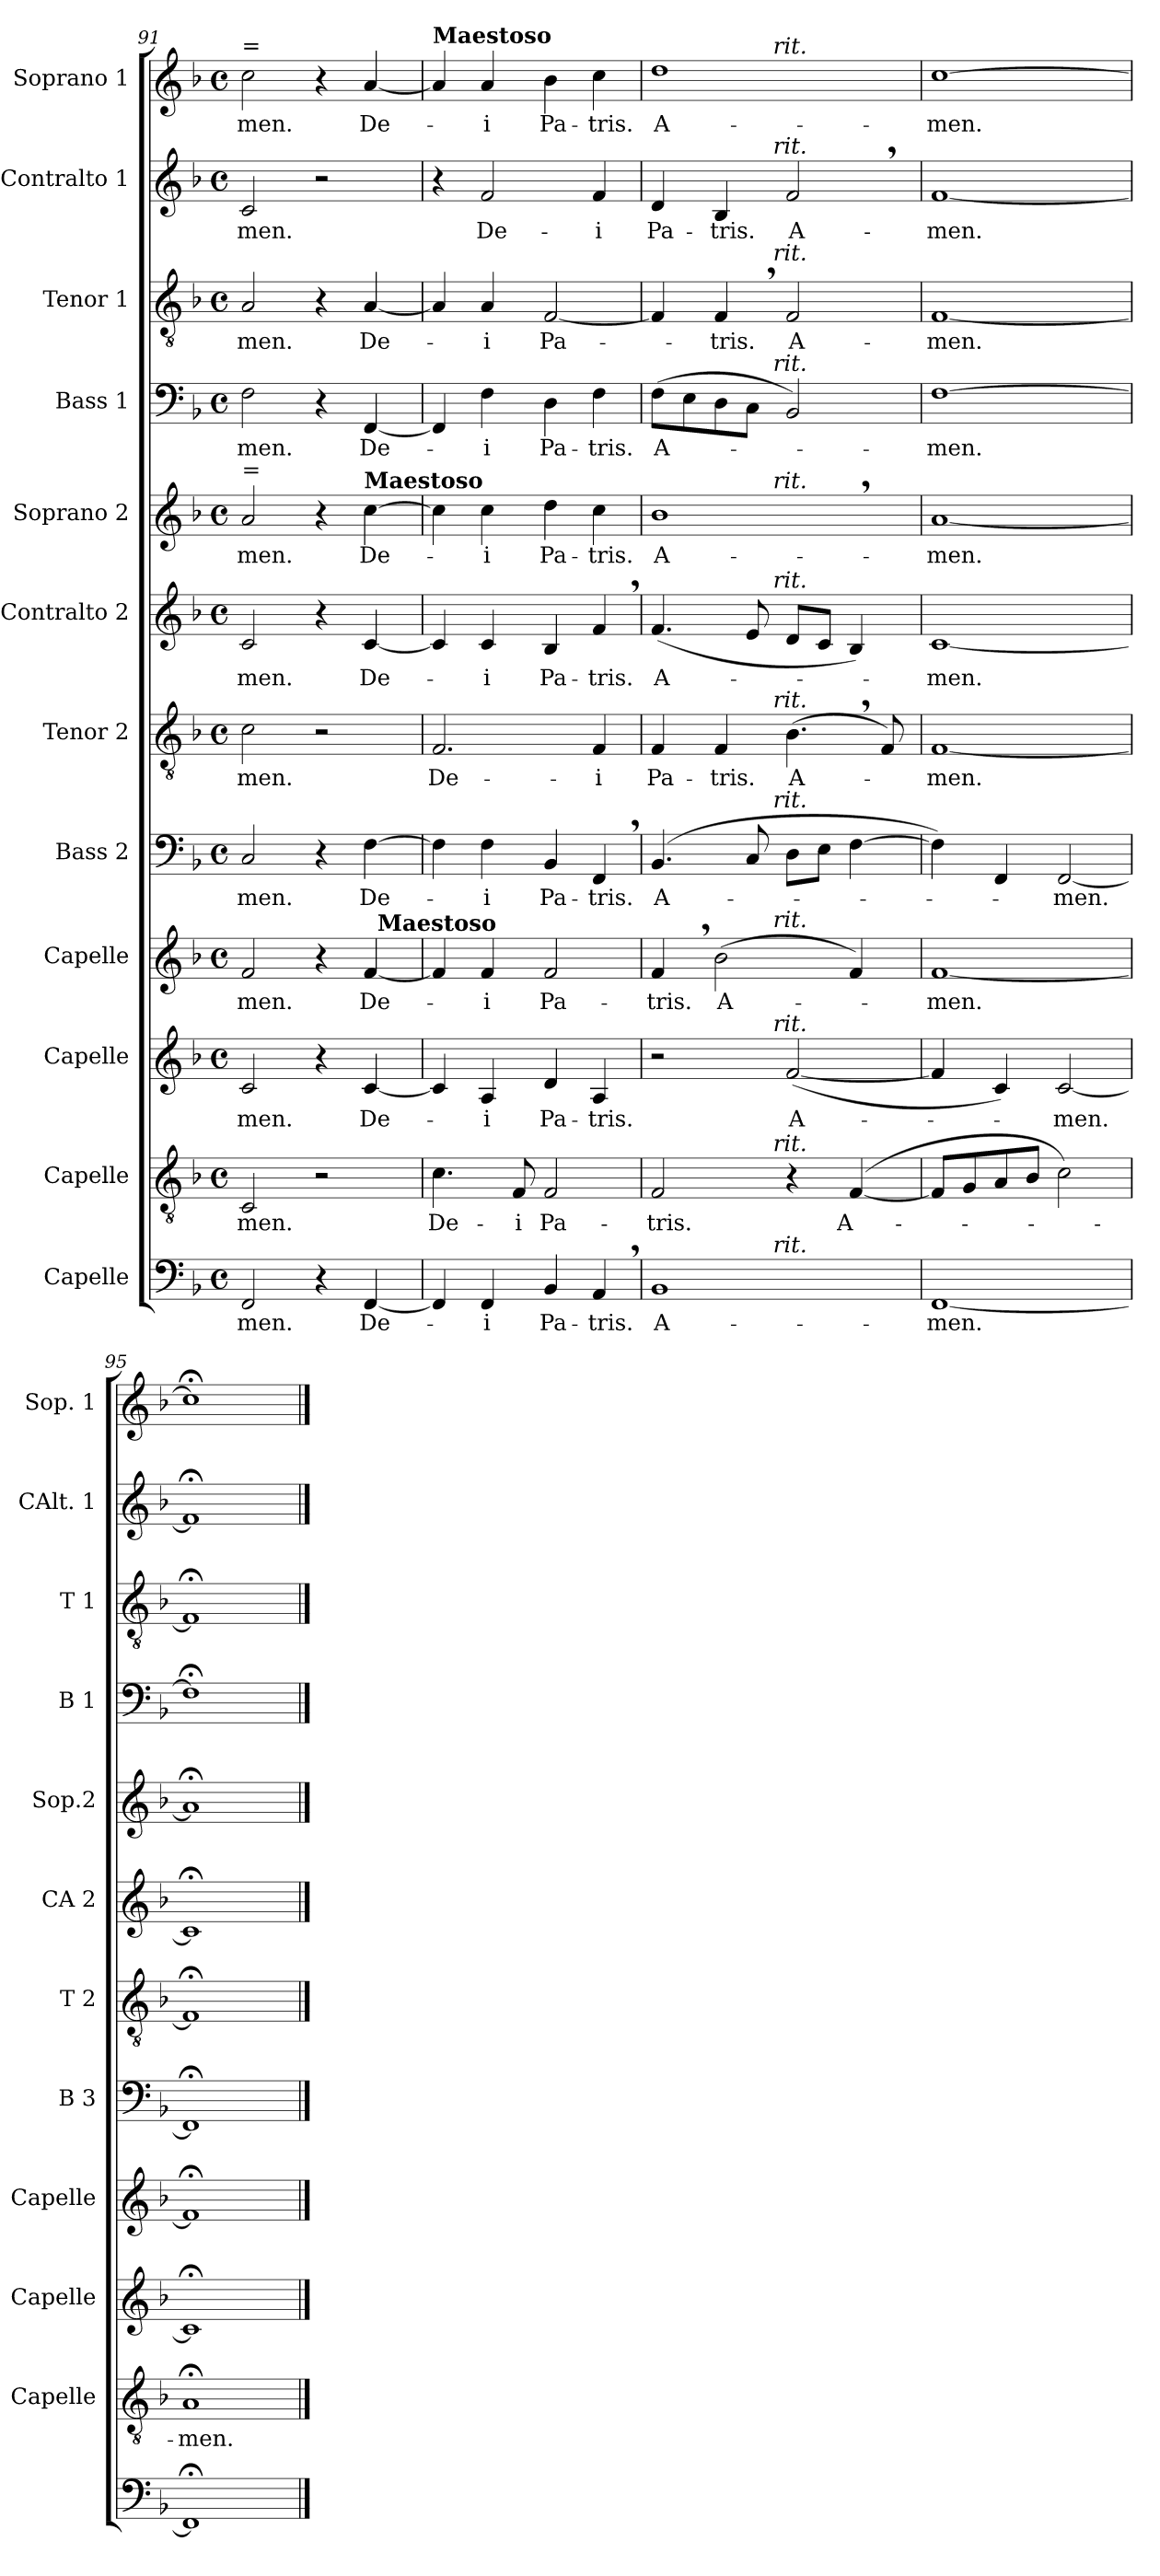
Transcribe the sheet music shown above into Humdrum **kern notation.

**kern	**text	**kern	**text	**kern	**text	**kern	**text	**kern	**text	**kern	**text	**kern	**text	**kern	**text	**kern	**text	**kern	**text	**kern	**text	**kern	**text
*part12	*part12	*part11	*part11	*part10	*part10	*part9	*part9	*part8	*part8	*part7	*part7	*part6	*part6	*part5	*part5	*part4	*part4	*part3	*part3	*part2	*part2	*part1	*part1
*staff12	*staff12	*staff11	*staff11	*staff10	*staff10	*staff9	*staff9	*staff8	*staff8	*staff7	*staff7	*staff6	*staff6	*staff5	*staff5	*staff4	*staff4	*staff3	*staff3	*staff2	*staff2	*staff1	*staff1
*I"Capelle	*	*I"Capelle	*	*I"Capelle	*	*I"Capelle	*	*I"Bass 2	*	*I"Tenor 2	*	*I"Contralto 2	*	*I"Soprano 2	*	*I"Bass 1	*	*I"Tenor 1	*	*I"Contralto 1	*	*I"Soprano 1	*
*	*	*I'Capelle	*	*I'Capelle	*	*I'Capelle	*	*I'B 3	*	*I'T 2	*	*I'CA 2	*	*I'Sop.2	*	*I'B 1	*	*I'T 1	*	*I'CAlt. 1	*	*I'Sop. 1	*
*clefF4	*	*clefGv2	*	*clefG2	*	*clefG2	*	*clefF4	*	*clefGv2	*	*clefG2	*	*clefG2	*	*clefF4	*	*clefGv2	*	*clefG2	*	*clefG2	*
*k[b-]	*	*k[b-]	*	*k[b-]	*	*k[b-]	*	*k[b-]	*	*k[b-]	*	*k[b-]	*	*k[b-]	*	*k[b-]	*	*k[b-]	*	*k[b-]	*	*k[b-]	*
*F:	*	*F:	*	*F:	*	*F:	*	*F:	*	*F:	*	*F:	*	*F:	*	*F:	*	*F:	*	*F:	*	*F:	*
*M4/4	*	*M4/4	*	*M4/4	*	*M4/4	*	*M4/4	*	*M4/4	*	*M4/4	*	*M4/4	*	*M4/4	*	*M4/4	*	*M4/4	*	*M4/4	*
*met(c)	*	*met(c)	*	*met(c)	*	*met(c)	*	*met(c)	*	*met(c)	*	*met(c)	*	*met(c)	*	*met(c)	*	*met(c)	*	*met(c)	*	*met(c)	*
=91	=91	=91	=91	=91	=91	=91	=91	=91	=91	=91	=91	=91	=91	=91	=91	=91	=91	=91	=91	=91	=91	=91	=91
!	!	!	!	!	!	!	!	!	!	!	!	!	!	!	!	!	!	!	!	!	!	!LO:TX:a:t==	!
!	!	!	!	!	!	!	!	!	!	!	!	!	!	!LO:TX:a:t==	!	!	!	!	!	!	!	!	!
!	!	!	!	!	!	!LO:TX:a:t==	!	!	!	!	!	!	!	!	!	!	!	!	!	!	!	!	!
*	*	*	*	*	*	*^	*	*	*	*	*	*	*	*	*	*	*	*	*	*	*	*	*
2FF/	-men.	2C/	-men.	2c/	-men.	2f/	2ryy	-men.	2C/	-men.	2c\	-men.	2c/	-men.	2a/	-men.	2F\	-men.	2A/	-men.	2c/	-men.	2cc\	-men.
4r	.	2r	.	4r	.	4r	4ryy	.	4r	.	2r	.	4r	.	4r	.	4r	.	4r	.	2r	.	4r	.
!	!	!	!	!	!	!	!	!	!	!	!	!	!	!	!LO:TX:a:B:t=Maestoso	!	!	!	!	!	!	!	!	!
[4FF/	De-	.	.	[4c/	De-	[4f/	32ryy	De-	[4F\	De-	.	.	[4c/	De-	[4cc\	De-	[4FF/	De-	[4A/	De-	.	.	[4a/	De-
!	!	!	!	!	!	!	!LO:TX:a:B:t=Maestoso	!	!	!	!	!	!	!	!	!	!	!	!	!	!	!	!	!
.	.	.	.	.	.	.	8..ryy	.	.	.	.	.	.	.	.	.	.	.	.	.	.	.	.	.
=92	=92	=92	=92	=92	=92	=92	=92	=92	=92	=92	=92	=92	=92	=92	=92	=92	=92	=92	=92	=92	=92	=92	=92	=92
!	!	!	!	!	!	!	!	!	!	!	!	!	!	!	!	!	!	!	!	!	!	!	!LO:TX:a:B:t=Maestoso	!
*	*	*	*	*	*	*v	*v	*	*	*	*	*	*	*	*	*	*	*	*	*	*	*	*	*
4FF/]	.	4.c\	De-	4c/]	.	4f/]	.	4F\]	.	2.F/	De-	4c/]	.	4cc\]	.	4FF/]	.	4A/]	.	4r	.	4a/]	.
4FF/	-i	.	.	4A/	-i	4f/	-i	4F\	-i	.	.	4c/	-i	4cc\	-i	4F\	-i	4A/	-i	2f/	De-	4a/	-i
.	.	8F/	-i	.	.	.	.	.	.	.	.	.	.	.	.	.	.	.	.	.	.	.	.
4BB-/	Pa-	2F/	Pa-	4d/	Pa-	2f/	Pa-	4BB-/	Pa-	.	.	4B-/	Pa-	4dd\	Pa-	4D\	Pa-	[2F/	Pa-	.	.	4b-\	Pa-
4AA,>/	-tris.	.	.	4A/	-tris.	.	.	4FF,>/	-tris.	4F/	-i	4f,>/	-tris.	4cc\	-tris.	4F\	-tris.	.	.	4f/	-i	4cc\	-tris.
=93	=93	=93	=93	=93	=93	=93	=93	=93	=93	=93	=93	=93	=93	=93	=93	=93	=93	=93	=93	=93	=93	=93	=93
*^	*	*^	*	*^	*	*^	*	*^	*	*^	*	*^	*	*^	*	*^	*	*^	*	*^	*	*^	*
1BB-	4...ryy	A-	2F/	4...ryy	-tris.	2r	4...ryy	.	4f,>/	4...ryy	-tris.	(4.BB-/	4...ryy	A-	4F/	4...ryy	Pa-	(4.f/	4...ryy	A-	1b-,>	4...ryy	A-	(8F\L	4...ryy	A-	4F/]	4...ryy	.	4d/	4...ryy	Pa-	1dd	4...ryy	A-
.	.	.	.	.	.	.	.	.	.	.	.	.	.	.	.	.	.	.	.	.	.	.	.	8E\	.	.	.	.	.	.	.	.	.	.	.
.	.	.	.	.	.	.	.	.	(2b-\	.	A-	.	.	.	4F/	.	-tris.	.	.	.	.	.	.	8D\	.	.	4F,>/	.	-tris.	4B-/	.	-tris.	.	.	.
.	.	.	.	.	.	.	.	.	.	.	.	8C/	.	.	.	.	.	8e/	.	.	.	.	.	8C\J	.	.	.	.	.	.	.	.	.	.	.
!	!	!	!	!	!	!	!	!	!	!	!	!	!	!	!	!	!	!	!	!	!	!	!	!	!	!	!	!	!	!	!	!	!	!LO:TX:a:i:t=rit.	!
!	!	!	!	!	!	!	!	!	!	!	!	!	!	!	!	!	!	!	!	!	!	!	!	!	!	!	!	!	!	!	!LO:TX:a:i:t=rit.	!	!	!	!
!	!	!	!	!	!	!	!	!	!	!	!	!	!	!	!	!	!	!	!	!	!	!	!	!	!	!	!	!LO:TX:a:i:t=rit.	!	!	!	!	!	!	!
!	!	!	!	!	!	!	!	!	!	!	!	!	!	!	!	!	!	!	!	!	!	!	!	!	!LO:TX:a:i:t=rit.	!	!	!	!	!	!	!	!	!	!
!	!	!	!	!	!	!	!	!	!	!	!	!	!	!	!	!	!	!	!	!	!	!LO:TX:a:i:t=rit.	!	!	!	!	!	!	!	!	!	!	!	!	!
!	!	!	!	!	!	!	!	!	!	!	!	!	!	!	!	!	!	!	!LO:TX:a:i:t=rit.	!	!	!	!	!	!	!	!	!	!	!	!	!	!	!	!
!	!	!	!	!	!	!	!	!	!	!	!	!	!	!	!	!LO:TX:a:i:t=rit.	!	!	!	!	!	!	!	!	!	!	!	!	!	!	!	!	!	!	!
!	!	!	!	!	!	!	!	!	!	!	!	!	!LO:TX:a:i:t=rit.	!	!	!	!	!	!	!	!	!	!	!	!	!	!	!	!	!	!	!	!	!	!
!	!	!	!	!	!	!	!	!	!	!LO:TX:a:i:t=rit.	!	!	!	!	!	!	!	!	!	!	!	!	!	!	!	!	!	!	!	!	!	!	!	!	!
!	!	!	!	!	!	!	!LO:TX:a:i:t=rit.	!	!	!	!	!	!	!	!	!	!	!	!	!	!	!	!	!	!	!	!	!	!	!	!	!	!	!	!
!	!	!	!	!LO:TX:a:i:t=rit.	!	!	!	!	!	!	!	!	!	!	!	!	!	!	!	!	!	!	!	!	!	!	!	!	!	!	!	!	!	!	!
!	!LO:TX:a:i:t=rit.	!	!	!	!	!	!	!	!	!	!	!	!	!	!	!	!	!	!	!	!	!	!	!	!	!	!	!	!	!	!	!	!	!	!
.	2ryy	.	.	2ryy	.	.	2ryy	.	.	2ryy	.	.	2ryy	.	.	2ryy	.	.	2ryy	.	.	2ryy	.	.	2ryy	.	.	2ryy	.	.	2ryy	.	.	2ryy	.
.	.	.	4r	.	.	([2f/	.	A-	.	.	.	8D\L	.	.	(4.B-,>\	.	A-	8d/L	.	.	.	.	.	2BB-/)	.	.	2F/	.	A-	2f,>/	.	A-	.	.	.
.	.	.	.	.	.	.	.	.	.	.	.	8E\J	.	.	.	.	.	8c/J	.	.	.	.	.	.	.	.	.	.	.	.	.	.	.	.	.
.	.	.	([4F/	.	A-	.	.	.	4f/)	.	.	[4F\	.	.	.	.	.	4B-/)	.	.	.	.	.	.	.	.	.	.	.	.	.	.	.	.	.
.	.	.	.	.	.	.	.	.	.	.	.	.	.	.	8F/)	.	.	.	.	.	.	.	.	.	.	.	.	.	.	.	.	.	.	.	.
.	32ryy	.	.	32ryy	.	.	32ryy	.	.	32ryy	.	.	32ryy	.	.	32ryy	.	.	32ryy	.	.	32ryy	.	.	32ryy	.	.	32ryy	.	.	32ryy	.	.	32ryy	.
*v	*v	*	*	*	*	*v	*v	*	*v	*v	*	*v	*v	*	*v	*v	*	*v	*v	*	*v	*v	*	*v	*v	*	*v	*v	*	*v	*v	*	*v	*v	*
*	*	*v	*v	*	*	*	*	*	*	*	*	*	*	*	*	*	*	*	*	*	*	*	*	*
=94	=94	=94	=94	=94	=94	=94	=94	=94	=94	=94	=94	=94	=94	=94	=94	=94	=94	=94	=94	=94	=94	=94	=94
[1FF	-men.	8F/L]	.	4f/]	.	[1f	-men.	4F\])	.	[1F	-men.	[1c	-men.	[1a	-men.	[1F	-men.	[1F	-men.	[1f	-men.	[1cc	-men.
.	.	8G/	.	.	.	.	.	.	.	.	.	.	.	.	.	.	.	.	.	.	.	.	.
.	.	8A/	.	4c/)	.	.	.	4FF/	.	.	.	.	.	.	.	.	.	.	.	.	.	.	.
.	.	8B-/J	.	.	.	.	.	.	.	.	.	.	.	.	.	.	.	.	.	.	.	.	.
.	.	2c\)	.	[2c/	-men.	.	.	[2FF/	-men.	.	.	.	.	.	.	.	.	.	.	.	.	.	.
=95	=95	=95	=95	=95	=95	=95	=95	=95	=95	=95	=95	=95	=95	=95	=95	=95	=95	=95	=95	=95	=95	=95	=95
1FF;<]	.	1A;<	-men.	1c;<]	.	1f;<]	.	1FF;<]	.	1F;<]	.	1c;<]	.	1a;<]	.	1F;<]	.	1F;<]	.	1f;<]	.	1cc;<]	.
==	==	==	==	==	==	==	==	==	==	==	==	==	==	==	==	==	==	==	==	==	==	==	==
*-	*-	*-	*-	*-	*-	*-	*-	*-	*-	*-	*-	*-	*-	*-	*-	*-	*-	*-	*-	*-	*-	*-	*-
